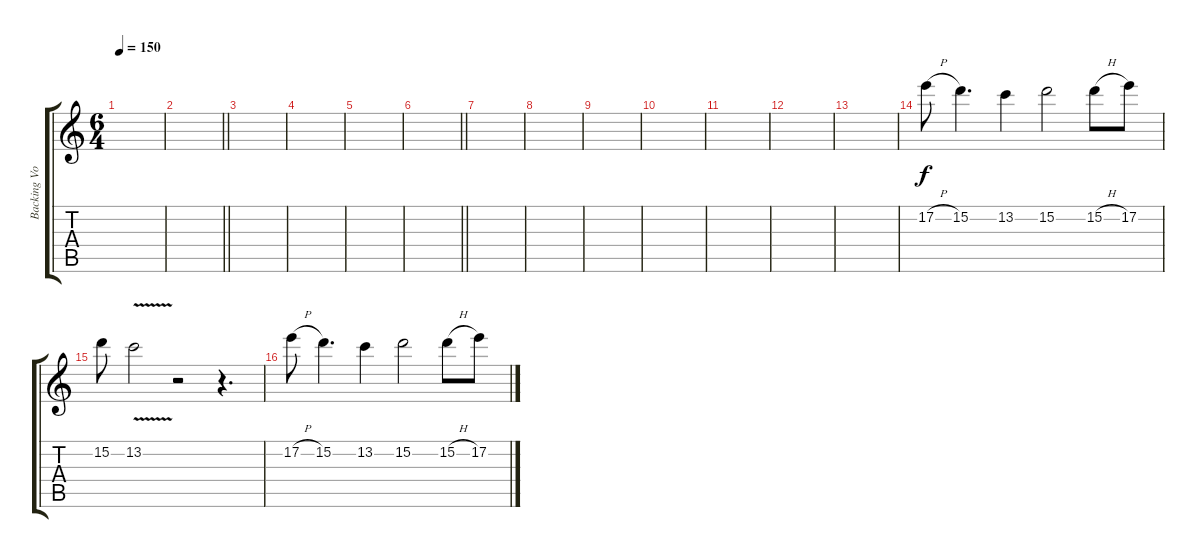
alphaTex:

\track ("Backing Vocals" "Backing Vo") {instrument acousticguitarnylon}
\staff {score tabs}
\tuning (E4 B3 G3 D3 A2 E2) {hide}
\ts (6 4)
\tempo 150
\clef g2
\ks c
|
\barLineRight lightlight
|
|
|
|
\barLineRight lightlight
|
|
|
|
|
|
|
|
17.2{h}.8 15.2.4{d} 13.2.4 15.2.2 15.2{h}.8 17.2.8 |
15.2.8 13.2{v}.2 r.2 r.4{d} |
17.2{h}.8 15.2.4{d} 13.2.4 15.2.2 15.2{h}.8 17.2.8
